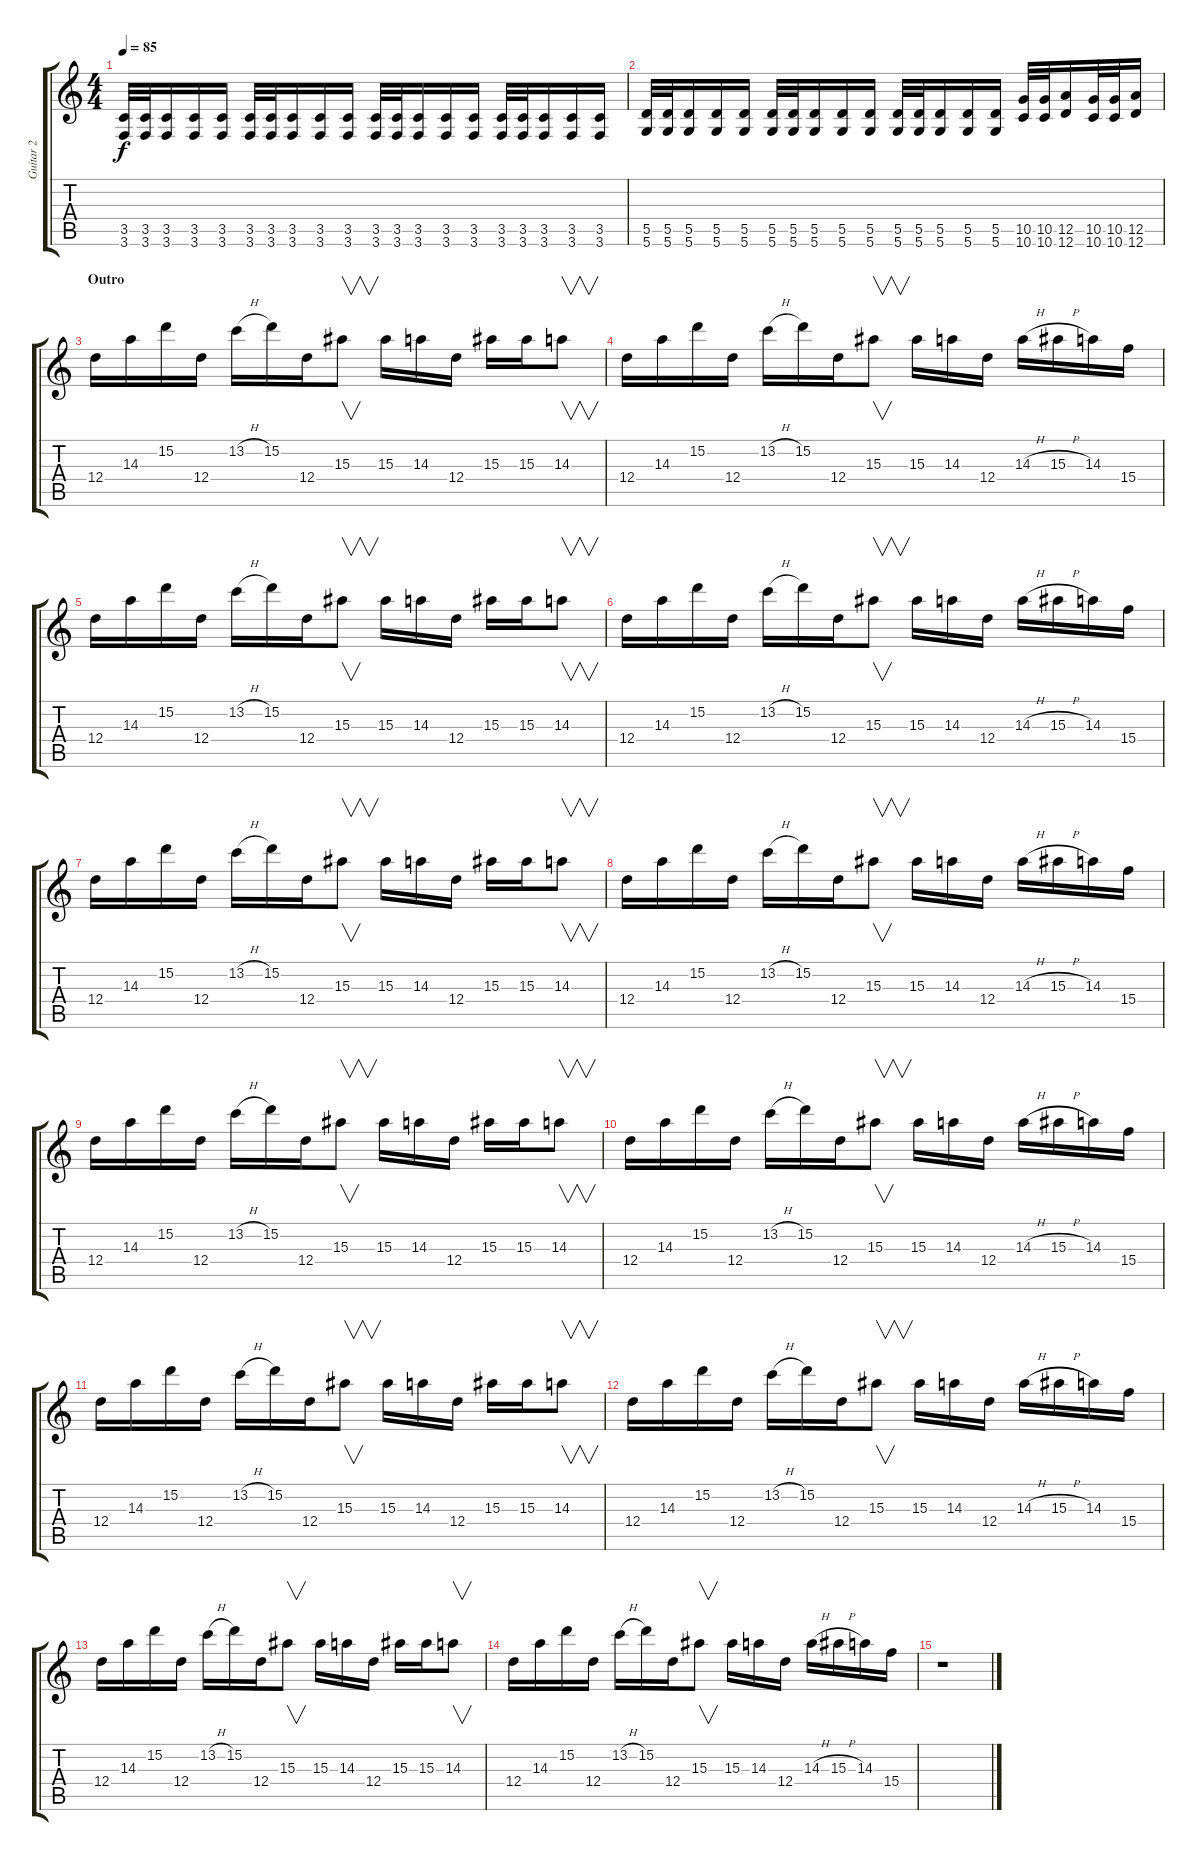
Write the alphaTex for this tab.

\track ("Guitar 2" "Guitar 2") {instrument distortionguitar}
\staff {score tabs}
\tuning (E4 B3 G3 D3 A2 D2) {hide}
\ts (4 4)
\tempo 85
\clef g2
\ks c
(3.5 3.6).32{dy f} (3.5 3.6).32 (3.5 3.6).16 (3.5 3.6).16 (3.5 3.6).16 (3.5 3.6).32 (3.5 3.6).32 (3.5 3.6).16 (3.5 3.6).16 (3.5 3.6).16 (3.5 3.6).32 (3.5 3.6).32 (3.5 3.6).16 (3.5 3.6).16 (3.5 3.6).16 (3.5 3.6).32 (3.5 3.6).32 (3.5 3.6).16 (3.5 3.6).16 (3.5 3.6).16 |
(5.5 5.6).32 (5.5 5.6).32 (5.5 5.6).16 (5.5 5.6).16 (5.5 5.6).16 (5.5 5.6).32 (5.5 5.6).32 (5.5 5.6).16 (5.5 5.6).16 (5.5 5.6).16 (5.5 5.6).32 (5.5 5.6).32 (5.5 5.6).16 (5.5 5.6).16 (5.5 5.6).16 (10.5 10.6).32 (10.5 10.6).32 (12.5 12.6).16 (10.5 10.6).32 (10.5 10.6).32 (12.5 12.6).16 |
\section ("" "Outro")
12.4.16 14.3.16 15.2.16 12.4.16 13.2{h}.16 15.2.16 12.4.16 15.3.8{v} 15.3.16 14.3.16 12.4.16 15.3.16 15.3.16 14.3.8{v} |
12.4.16 14.3.16 15.2.16 12.4.16 13.2{h}.16 15.2.16 12.4.16 15.3.8{v} 15.3.16 14.3.16 12.4.16 14.3{h}.16 15.3{h}.16 14.3.16 15.4.16 |
12.4.16 14.3.16 15.2.16 12.4.16 13.2{h}.16 15.2.16 12.4.16 15.3.8{v} 15.3.16 14.3.16 12.4.16 15.3.16 15.3.16 14.3.8{v} |
12.4.16 14.3.16 15.2.16 12.4.16 13.2{h}.16 15.2.16 12.4.16 15.3.8{v} 15.3.16 14.3.16 12.4.16 14.3{h}.16 15.3{h}.16 14.3.16 15.4.16 |
12.4.16{volume 10} 14.3.16 15.2.16 12.4.16 13.2{h}.16 15.2.16 12.4.16 15.3.8{v} 15.3.16 14.3.16 12.4.16 15.3.16 15.3.16 14.3.8{v} |
12.4.16 14.3.16 15.2.16 12.4.16 13.2{h}.16 15.2.16 12.4.16 15.3.8{v} 15.3.16 14.3.16 12.4.16 14.3{h}.16 15.3{h}.16 14.3.16 15.4.16 |
12.4.16{volume 5} 14.3.16 15.2.16 12.4.16 13.2{h}.16 15.2.16 12.4.16 15.3.8{v} 15.3.16 14.3.16 12.4.16 15.3.16 15.3.16 14.3.8{v} |
12.4.16 14.3.16 15.2.16 12.4.16 13.2{h}.16 15.2.16 12.4.16 15.3.8{v} 15.3.16 14.3.16 12.4.16 14.3{h}.16 15.3{h}.16 14.3.16 15.4.16 |
12.4.16{volume 3} 14.3.16 15.2.16 12.4.16 13.2{h}.16 15.2.16 12.4.16 15.3.8{v} 15.3.16 14.3.16 12.4.16 15.3.16 15.3.16 14.3.8{v} |
12.4.16 14.3.16 15.2.16 12.4.16 13.2{h}.16 15.2.16 12.4.16 15.3.8{v} 15.3.16 14.3.16 12.4.16 14.3{h}.16 15.3{h}.16 14.3.16 15.4.16 |
12.4.16{volume 0} 14.3.16 15.2.16 12.4.16 13.2{h}.16 15.2.16 12.4.16 15.3.8{v} 15.3.16 14.3.16 12.4.16 15.3.16 15.3.16 14.3.8{v} |
12.4.16 14.3.16 15.2.16 12.4.16 13.2{h}.16 15.2.16 12.4.16 15.3.8{v} 15.3.16 14.3.16 12.4.16 14.3{h}.16 15.3{h}.16 14.3.16 15.4.16 |
r.1
